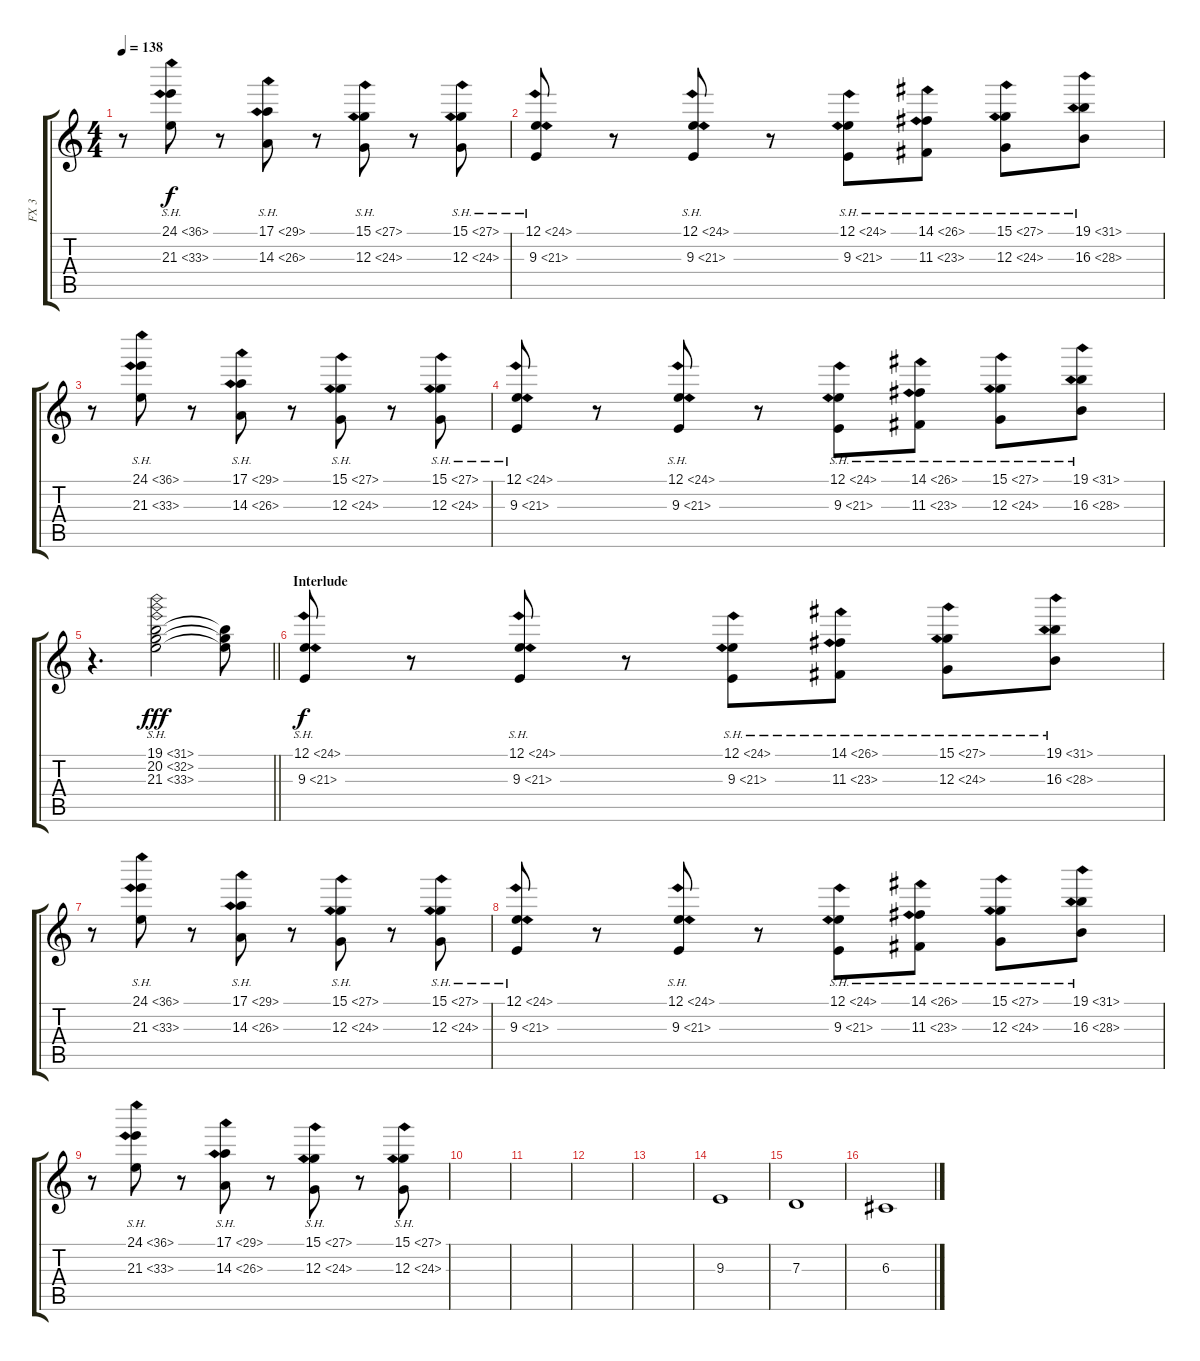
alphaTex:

\track ("FX 3" "FX 3") {instrument choiraahs}
\staff {score tabs}
\tuning (E4 B3 G3 D3 A2 E2) {hide}
\ts (4 4)
\tempo 138
\clef g2
\ks c
r.8{dy f} (24.1{sh 12} 21.3{sh 12}).8 r.8 (17.1{sh 12} 14.3{sh 12}).8 r.8 (15.1{sh 12} 12.3{sh 12}).8 r.8 (15.1{sh 12} 12.3{sh 12}).8 |
(12.1{sh 12} 9.3{sh 12}).8 r.8 (12.1{sh 12} 9.3{sh 12}).8 r.8 (12.1{sh 12} 9.3{sh 12}).8 (14.1{sh 12} 11.3{sh 12}).8 (15.1{sh 12} 12.3{sh 12}).8 (19.1{sh 12} 16.3{sh 12}).8 |
r.8 (24.1{sh 12} 21.3{sh 12}).8 r.8 (17.1{sh 12} 14.3{sh 12}).8 r.8 (15.1{sh 12} 12.3{sh 12}).8 r.8 (15.1{sh 12} 12.3{sh 12}).8 |
(12.1{sh 12} 9.3{sh 12}).8 r.8 (12.1{sh 12} 9.3{sh 12}).8 r.8 (12.1{sh 12} 9.3{sh 12}).8 (14.1{sh 12} 11.3{sh 12}).8 (15.1{sh 12} 12.3{sh 12}).8 (19.1{sh 12} 16.3{sh 12}).8 |
\barLineRight lightlight
r.4{d} (19.1{sh 12} 20.2{sh 12} 21.3{sh 12}).2{dy fff} (19.1{t} 20.2{t} 21.3{t}).8 |
\section ("" "Interlude")
(12.1{sh 12} 9.3{sh 12}).8{dy f volume 12} r.8 (12.1{sh 12} 9.3{sh 12}).8 r.8 (12.1{sh 12} 9.3{sh 12}).8 (14.1{sh 12} 11.3{sh 12}).8 (15.1{sh 12} 12.3{sh 12}).8 (19.1{sh 12} 16.3{sh 12}).8 |
r.8 (24.1{sh 12} 21.3{sh 12}).8 r.8 (17.1{sh 12} 14.3{sh 12}).8 r.8 (15.1{sh 12} 12.3{sh 12}).8 r.8 (15.1{sh 12} 12.3{sh 12}).8 |
(12.1{sh 12} 9.3{sh 12}).8 r.8 (12.1{sh 12} 9.3{sh 12}).8 r.8 (12.1{sh 12} 9.3{sh 12}).8 (14.1{sh 12} 11.3{sh 12}).8 (15.1{sh 12} 12.3{sh 12}).8 (19.1{sh 12} 16.3{sh 12}).8 |
r.8 (24.1{sh 12} 21.3{sh 12}).8 r.8 (17.1{sh 12} 14.3{sh 12}).8 r.8 (15.1{sh 12} 12.3{sh 12}).8 r.8 (15.1{sh 12} 12.3{sh 12}).8 |
|
|
|
|
9.3.1{volume 10} |
7.3.1 |
6.3.1
